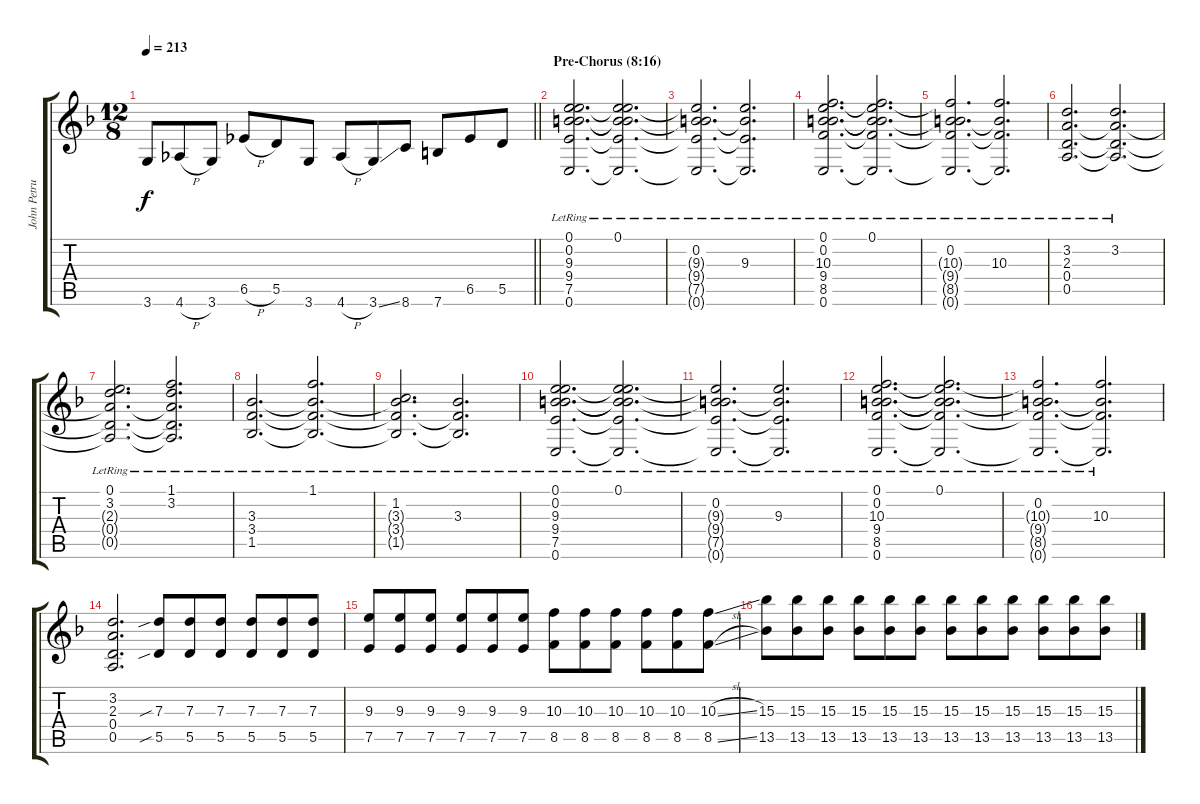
\track ("John Petrucci Gtr. 2" "John Petru") {instrument distortionguitar}
\staff {score tabs}
\tuning (E4 B3 G3 D3 A2 E2) {hide}
\ts (12 8)
\tempo 213
\clef g2
\barLineRight lightlight
\ks dminor
3.6.8{dy f} 4.6{h}.8 3.6.8 6.5{h}.8 5.5.8 3.6.8 4.6{h}.8 3.6{ss}.8 8.6.8 7.6.8 6.5.8 5.5.8 |
\section ("" "Pre-Chorus (8:16)")
(0.1{lr} 0.2{lr} 9.3{lr} 9.4{lr} 7.5{lr} 0.6{lr}).2{d} (0.1{lr} 0.2{t} 9.3{t} 9.4{t} 7.5{t} 0.6{t}).2{d} |
(0.2{lr} 9.3{t} 9.4{t} 7.5{t} 0.6{t}).2{d} (9.3{lr} 9.4{t} 7.5{t} 0.6{t}).2{d} |
(0.1{lr} 0.2{lr} 10.3{lr} 9.4{lr} 8.5{lr} 0.6{lr}).2{d} (0.1{lr} 0.2{t} 10.3{t} 9.4{t} 8.5{t} 0.6{t}).2{d} |
(0.2{lr} 10.3{t} 9.4{t} 8.5{t} 0.6{t}).2{d} (10.3{lr} 9.4{t} 8.5{t} 0.6{t}).2{d} |
(3.2{lr} 2.3{lr} 0.4{lr} 0.5{lr}).2{d} (3.2{lr} 2.3{t} 0.4{t} 0.5{t}).2{d} |
(0.1{lr} 3.2{lr} 2.3{t} 0.4{t} 0.5{t}).2{d} (1.1{lr} 3.2{lr} 2.3{t} 0.4{t} 0.5{t}).2{d} |
(3.3{lr} 3.4{lr} 1.5{lr}).2{d} (1.1{lr} 3.3{t} 3.4{t} 1.5{t}).2{d} |
(1.2{lr} 3.3{t} 3.4{t} 1.5{t}).2{d} (3.3{lr} 3.4{t} 1.5{t}).2{d} |
(0.1{lr} 0.2{lr} 9.3{lr} 9.4{lr} 7.5{lr} 0.6{lr}).2{d} (0.1{lr} 0.2{t} 9.3{t} 9.4{t} 7.5{t} 0.6{t}).2{d} |
(0.2{lr} 9.3{t} 9.4{t} 7.5{t} 0.6{t}).2{d} (9.3{lr} 9.4{t} 7.5{t} 0.6{t}).2{d} |
(0.1{lr} 0.2{lr} 10.3{lr} 9.4{lr} 8.5{lr} 0.6{lr}).2{d} (0.1{lr} 0.2{t} 10.3{t} 9.4{t} 8.5{t} 0.6{t}).2{d} |
(0.2{lr} 10.3{t} 9.4{t} 8.5{t} 0.6{t}).2{d} (10.3{lr} 9.4{t} 8.5{t} 0.6{t}).2{d} |
(3.2 2.3 0.4 0.5).2{d} (7.3{sib} 5.5{sib}).8 (7.3 5.5).8 (7.3 5.5).8 (7.3 5.5).8 (7.3 5.5).8 (7.3 5.5).8 |
(9.3 7.5).8 (9.3 7.5).8 (9.3 7.5).8 (9.3 7.5).8 (9.3 7.5).8 (9.3 7.5).8 (10.3 8.5).8 (10.3 8.5).8 (10.3 8.5).8 (10.3 8.5).8 (10.3 8.5).8 (10.3{sl} 8.5{sl}).8 |
(15.3 13.5).8 (15.3 13.5).8 (15.3 13.5).8 (15.3 13.5).8 (15.3 13.5).8 (15.3 13.5).8 (15.3 13.5).8 (15.3 13.5).8 (15.3 13.5).8 (15.3 13.5).8 (15.3 13.5).8 (15.3 13.5).8
